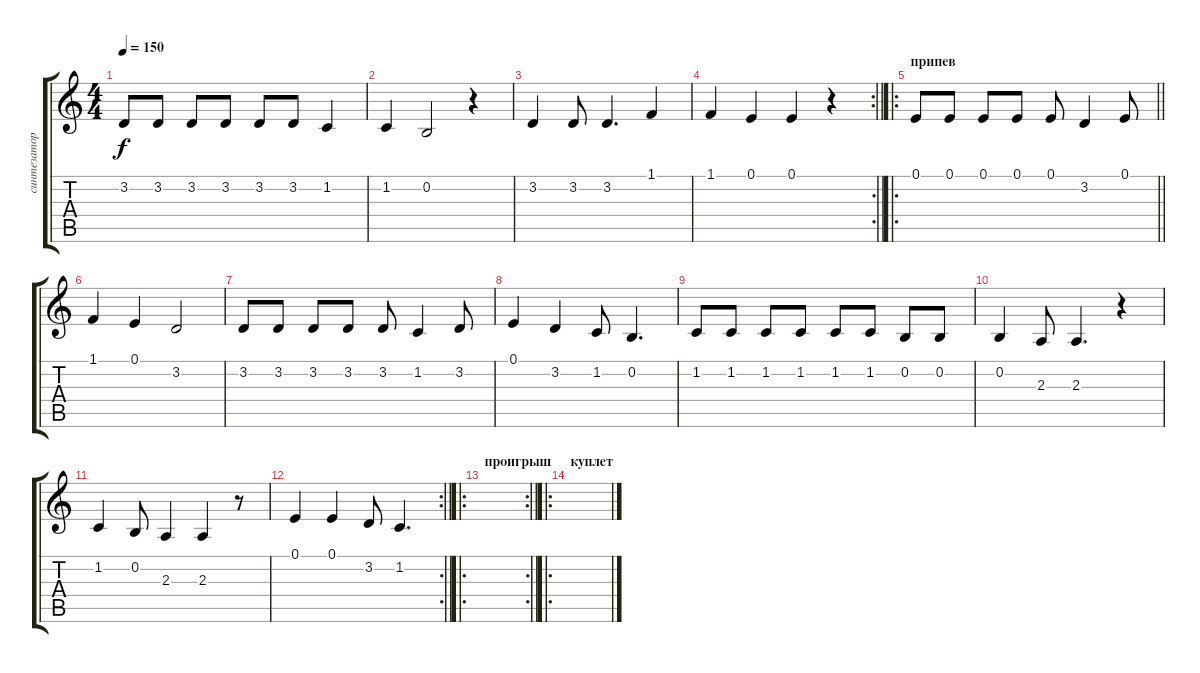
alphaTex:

\track ("синтезатор" "синтезатор") {instrument drawbarorgan}
\staff {score tabs}
\tuning (E4 B3 G3 D3 A2 E2) {hide}
\ts (4 4)
\tempo 150
\clef g2
\ks c
3.2.8{dy f} 3.2.8 3.2.8 3.2.8 3.2.8 3.2.8 1.2.4 |
1.2.4 0.2.2 r.4 |
3.2.4 3.2.8 3.2.4{d} 1.1.4 |
\rc 2
\barLineRight lightlight
1.1.4 0.1.4 0.1.4 r.4 |
\ro
\section ("" "припев")
\barLineRight lightlight
0.1.8 0.1.8 0.1.8 0.1.8 0.1.8 3.2.4 0.1.8 |
\section ("" "")
1.1.4 0.1.4 3.2.2 |
3.2.8 3.2.8 3.2.8 3.2.8 3.2.8 1.2.4 3.2.8 |
0.1.4 3.2.4 1.2.8 0.2.4{d} |
1.2.8 1.2.8 1.2.8 1.2.8 1.2.8 1.2.8 0.2.8 0.2.8 |
0.2.4 2.3.8 2.3.4{d} r.4 |
1.2.4 0.2.8 2.3.4 2.3.4 r.8 |
\rc 2
\barLineRight lightlight
0.1.4 0.1.4 3.2.8 1.2.4{d} |
\ro
\rc 2
\section ("" "проигрыш")
\barLineRight lightlight
|
\ro
\section ("" "куплет")
